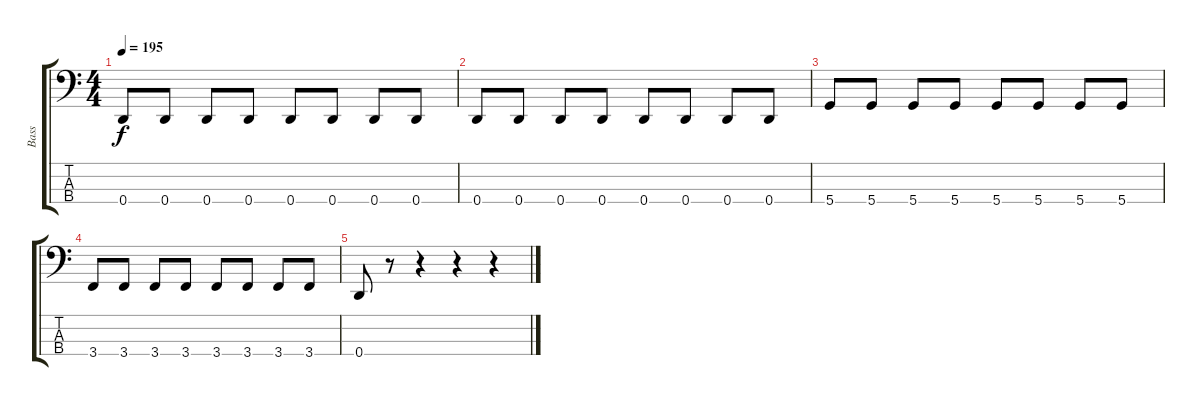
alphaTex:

\track ("Bass" "Bass") {instrument electricbasspick}
\staff {score tabs}
\tuning (F2 C2 G1 D1) {hide}
\ts (4 4)
\tempo 195
\clef f4
\ks c
0.4.8{dy f} 0.4.8 0.4.8 0.4.8 0.4.8 0.4.8 0.4.8 0.4.8 |
0.4.8 0.4.8 0.4.8 0.4.8 0.4.8 0.4.8 0.4.8 0.4.8 |
5.4.8 5.4.8 5.4.8 5.4.8 5.4.8 5.4.8 5.4.8 5.4.8 |
3.4.8 3.4.8 3.4.8 3.4.8 3.4.8 3.4.8 3.4.8 3.4.8 |
0.4.8 r.8 r.4 r.4 r.4
